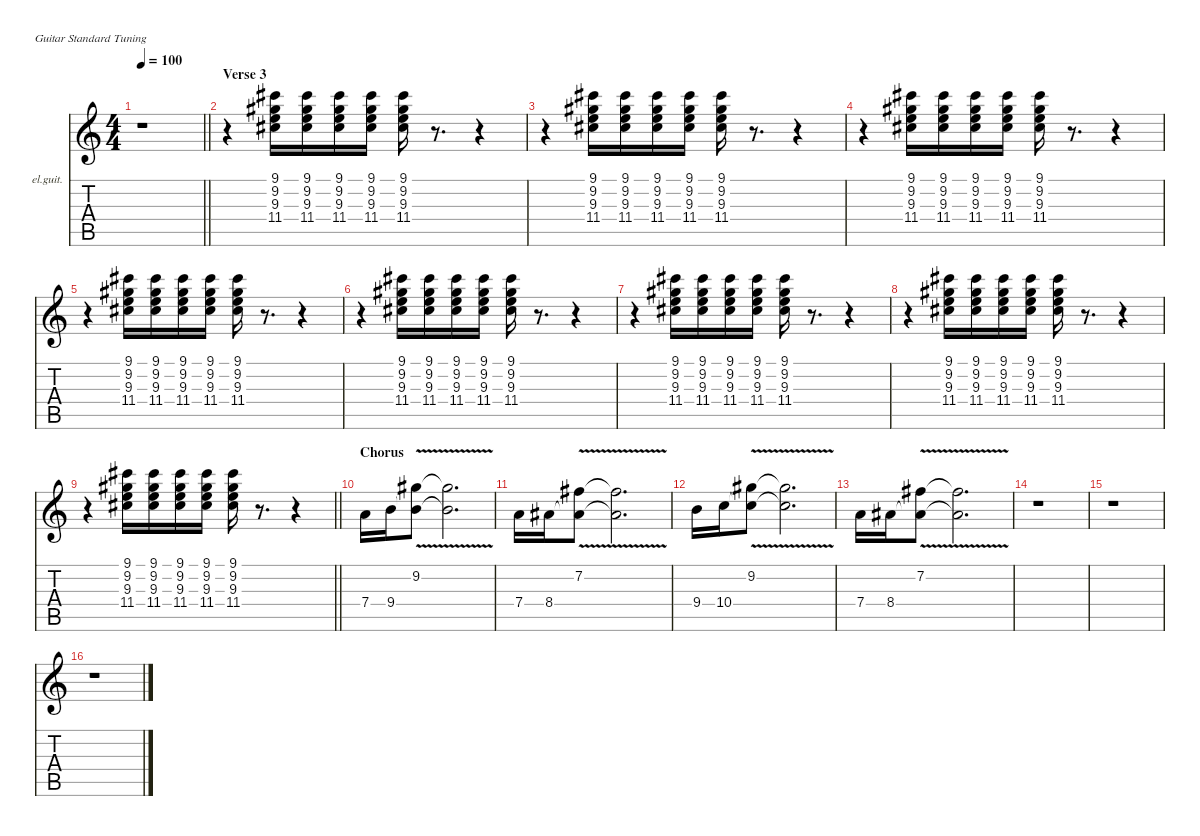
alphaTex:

\defaultSystemsLayout 4
\hideDynamics
\bracketExtendMode nobrackets
\firstSystemTrackNameOrientation horizontal
\otherSystemsTrackNameOrientation horizontal
\track ("Rhythm" "el.guit.") {instrument electricguitarclean}
\staff {score tabs}
\tuning (E4 B3 G3 D3 A2 E2)
\ts (4 4)
\tempo 100
\clef g2
\barLineRight lightlight
\ks c
r.1{dy f} |
\section ("" "Verse 3")
r.4 (9.1{acc #} 9.2{acc #} 9.3 11.4{acc #}).16 (9.1{acc #} 9.2{acc #} 9.3 11.4{acc #}).16 (9.1{acc #} 9.2{acc #} 9.3 11.4{acc #}).16 (9.1{acc #} 9.2{acc #} 9.3 11.4{acc #}).16 (9.1{acc #} 9.2{acc #} 9.3 11.4{acc #}).16 r.8{d} r.4 |
r.4 (9.1{acc #} 9.2{acc #} 9.3 11.4{acc #}).16 (9.1{acc #} 9.2{acc #} 9.3 11.4{acc #}).16 (9.1{acc #} 9.2{acc #} 9.3 11.4{acc #}).16 (9.1{acc #} 9.2{acc #} 9.3 11.4{acc #}).16 (9.1{acc #} 9.2{acc #} 9.3 11.4{acc #}).16 r.8{d} r.4 |
r.4 (9.1{acc #} 9.2{acc #} 9.3 11.4{acc #}).16 (9.1{acc #} 9.2{acc #} 9.3 11.4{acc #}).16 (9.1{acc #} 9.2{acc #} 9.3 11.4{acc #}).16 (9.1{acc #} 9.2{acc #} 9.3 11.4{acc #}).16 (9.1{acc #} 9.2{acc #} 9.3 11.4{acc #}).16 r.8{d} r.4 |
r.4 (9.1{acc #} 9.2{acc #} 9.3 11.4{acc #}).16 (9.1{acc #} 9.2{acc #} 9.3 11.4{acc #}).16 (9.1{acc #} 9.2{acc #} 9.3 11.4{acc #}).16 (9.1{acc #} 9.2{acc #} 9.3 11.4{acc #}).16 (9.1{acc #} 9.2{acc #} 9.3 11.4{acc #}).16 r.8{d} r.4 |
r.4 (9.1{acc #} 9.2{acc #} 9.3 11.4{acc #}).16 (9.1{acc #} 9.2{acc #} 9.3 11.4{acc #}).16 (9.1{acc #} 9.2{acc #} 9.3 11.4{acc #}).16 (9.1{acc #} 9.2{acc #} 9.3 11.4{acc #}).16 (9.1{acc #} 9.2{acc #} 9.3 11.4{acc #}).16 r.8{d} r.4 |
r.4 (9.1{acc #} 9.2{acc #} 9.3 11.4{acc #}).16 (9.1{acc #} 9.2{acc #} 9.3 11.4{acc #}).16 (9.1{acc #} 9.2{acc #} 9.3 11.4{acc #}).16 (9.1{acc #} 9.2{acc #} 9.3 11.4{acc #}).16 (9.1{acc #} 9.2{acc #} 9.3 11.4{acc #}).16 r.8{d} r.4 |
r.4 (9.1{acc #} 9.2{acc #} 9.3 11.4{acc #}).16 (9.1{acc #} 9.2{acc #} 9.3 11.4{acc #}).16 (9.1{acc #} 9.2{acc #} 9.3 11.4{acc #}).16 (9.1{acc #} 9.2{acc #} 9.3 11.4{acc #}).16 (9.1{acc #} 9.2{acc #} 9.3 11.4{acc #}).16 r.8{d} r.4 |
\barLineRight lightlight
r.4 (9.1{acc #} 9.2{acc #} 9.3 11.4{acc #}).16 (9.1{acc #} 9.2{acc #} 9.3 11.4{acc #}).16 (9.1{acc #} 9.2{acc #} 9.3 11.4{acc #}).16 (9.1{acc #} 9.2{acc #} 9.3 11.4{acc #}).16 (9.1{acc #} 9.2{acc #} 9.3 11.4{acc #}).16 r.8{d} r.4 |
\section ("" "Chorus")
7.4.16{instrument overdrivenguitar} 9.4.16 (9.2{v acc #} 9.4{v t}).8 (9.2{v t acc #} 9.4{v t}).2{d} |
7.4.16 8.4{acc #}.16 (7.2{v acc #} 8.4{v t acc #}).8 (7.2{v t acc #} 8.4{v t acc #}).2{d} |
9.4.16 10.4.16 (9.2{v acc #} 10.4{v t}).8 (9.2{v t acc #} 10.4{v t}).2{d} |
7.4.16 8.4{acc #}.16 (7.2{v acc #} 8.4{v t acc #}).8 (7.2{v t acc #} 8.4{v t acc #}).2{d} |
r.1{instrument electricguitarclean} |
r.1 |
r.1
